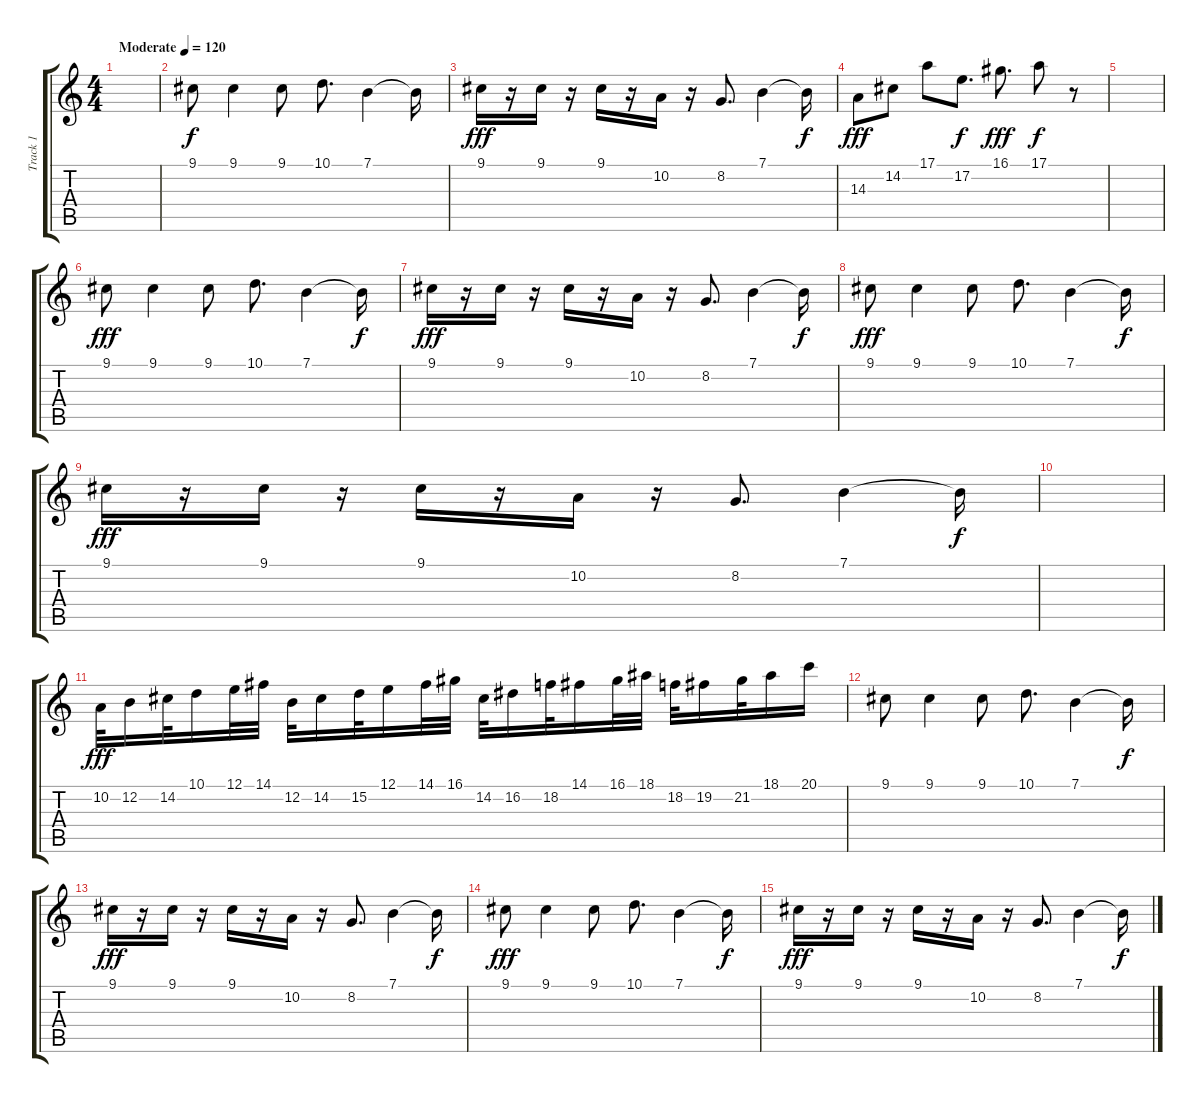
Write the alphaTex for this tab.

\track ("Track 1" "Track 1") {instrument lead2sawtooth}
\staff {score tabs}
\tuning (E4 B3 G3 D3 A2 E2) {hide}
\ts (4 4)
\tempo (120 "Moderate")
\clef g2
\ks c
|
9.1.8 9.1.4 9.1.8 10.1.8{d} 7.1.4 7.1{t}.16{dy f} |
9.1.16{dy fff} r.16 9.1.16 r.16 9.1.16 r.16 10.2.16 r.16 8.2.8{d} 7.1.4 7.1{t}.16{dy f} |
14.3.8{dy fff} 14.2.8 17.1.8 17.2.8{d dy f} 16.1.8{d dy fff} 17.1.8{dy f} r.8 |
|
9.1.8{dy fff} 9.1.4 9.1.8 10.1.8{d} 7.1.4 7.1{t}.16{dy f} |
9.1.16{dy fff} r.16 9.1.16 r.16 9.1.16 r.16 10.2.16 r.16 8.2.8{d} 7.1.4 7.1{t}.16{dy f} |
9.1.8{dy fff} 9.1.4 9.1.8 10.1.8{d} 7.1.4 7.1{t}.16{dy f} |
9.1.16{dy fff} r.16 9.1.16 r.16 9.1.16 r.16 10.2.16 r.16 8.2.8{d} 7.1.4 7.1{t}.16{dy f} |
|
10.2.32{dy fff} 12.2.16 14.2.32 10.1.16 12.1.32 14.1.32 12.2.32 14.2.16 15.2.32 12.1.16 14.1.32 16.1.32 14.2.32 16.2.16 18.2.32 14.1.16 16.1.32 18.1.32 18.2.32 19.2.16 21.2.32 18.1.16 20.1.16 |
9.1.8 9.1.4 9.1.8 10.1.8{d} 7.1.4 7.1{t}.16{dy f} |
9.1.16{dy fff} r.16 9.1.16 r.16 9.1.16 r.16 10.2.16 r.16 8.2.8{d} 7.1.4 7.1{t}.16{dy f} |
9.1.8{dy fff} 9.1.4 9.1.8 10.1.8{d} 7.1.4 7.1{t}.16{dy f} |
9.1.16{dy fff} r.16 9.1.16 r.16 9.1.16 r.16 10.2.16 r.16 8.2.8{d} 7.1.4 7.1{t}.16{dy f}
